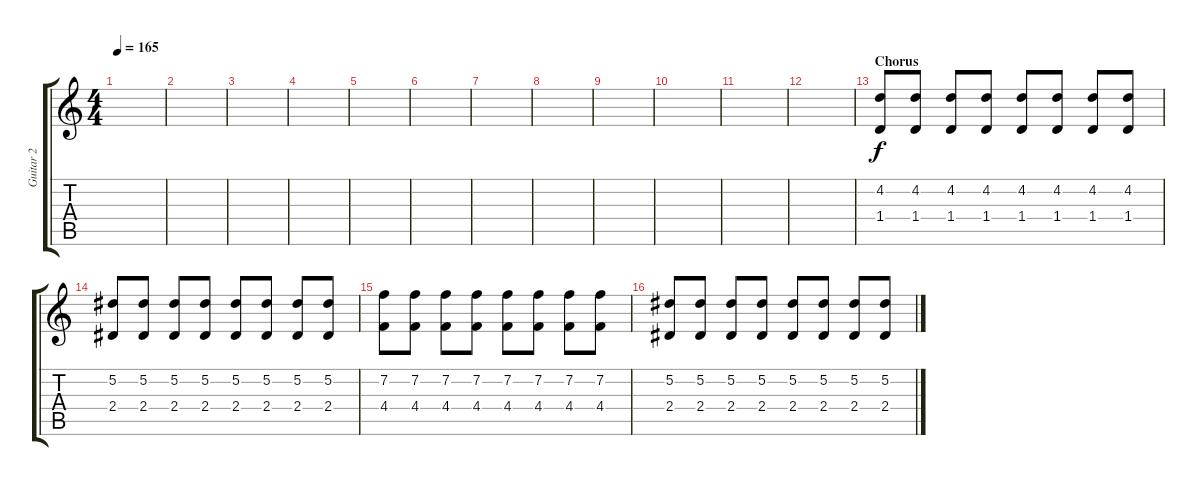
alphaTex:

\track ("Guitar 2" "Guitar 2") {instrument distortionguitar}
\staff {score tabs}
\tuning (Eb4 Bb3 Gb3 Db3 Ab2 Db2) {hide}
\ts (4 4)
\tempo 165
\clef g2
\ks c
|
|
|
|
|
|
|
|
|
|
|
|
\section ("" "Chorus")
(4.2 1.4).8 (4.2 1.4).8 (4.2 1.4).8 (4.2 1.4).8 (4.2 1.4).8 (4.2 1.4).8 (4.2 1.4).8 (4.2 1.4).8 |
(5.2 2.4).8 (5.2 2.4).8 (5.2 2.4).8 (5.2 2.4).8 (5.2 2.4).8 (5.2 2.4).8 (5.2 2.4).8 (5.2 2.4).8 |
(7.2 4.4).8 (7.2 4.4).8 (7.2 4.4).8 (7.2 4.4).8 (7.2 4.4).8 (7.2 4.4).8 (7.2 4.4).8 (7.2 4.4).8 |
(5.2 2.4).8 (5.2 2.4).8 (5.2 2.4).8 (5.2 2.4).8 (5.2 2.4).8 (5.2 2.4).8 (5.2 2.4).8 (5.2 2.4).8
